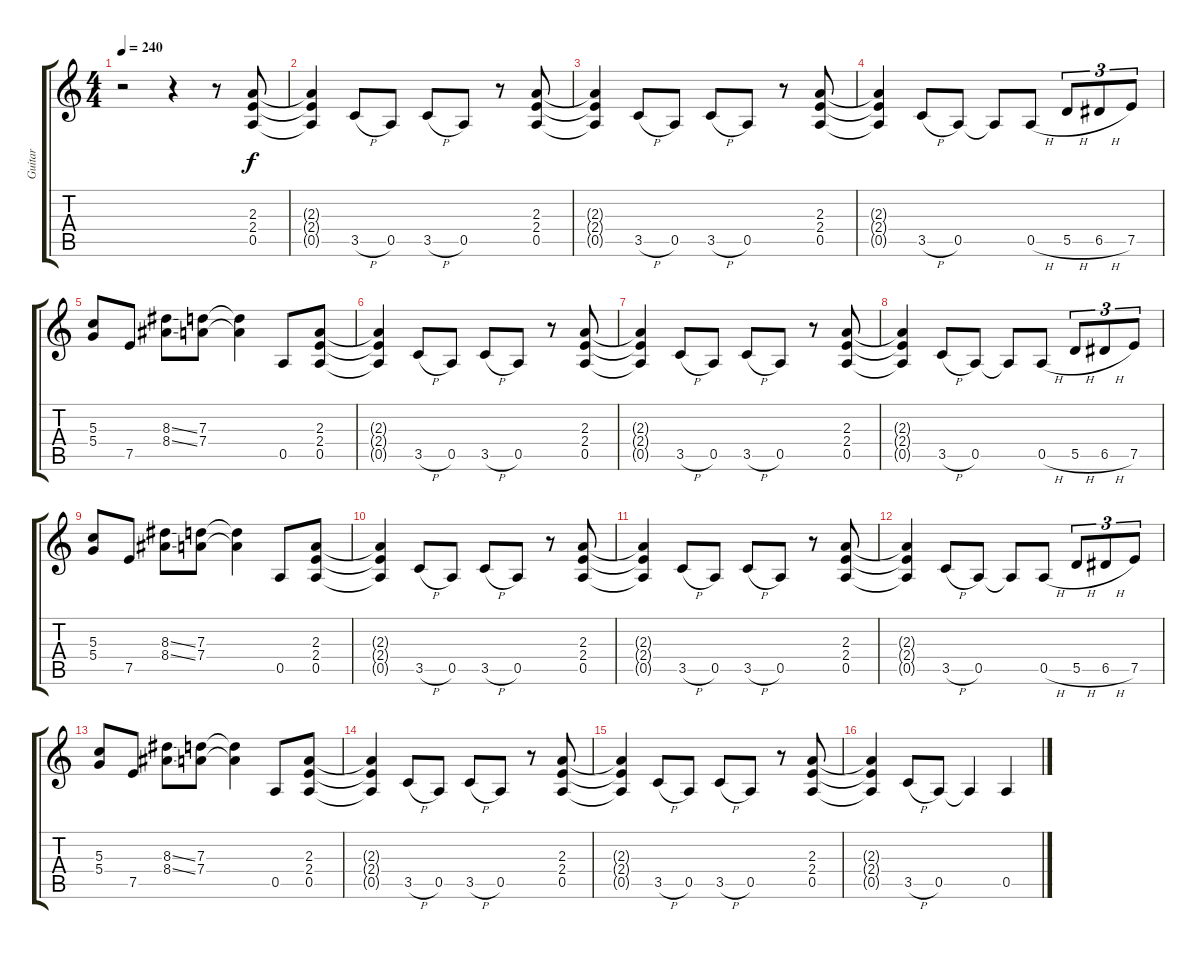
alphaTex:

\track ("Guitar" "Guitar") {instrument distortionguitar}
\staff {score tabs}
\tuning (E4 B3 G3 D3 A2 E2) {hide}
\ts (4 4)
\tempo 240
\clef g2
\ks c
r.2{dy f} r.4 r.8 (2.3 2.4 0.5).8 |
(2.3{t} 2.4{t} 0.5{t}).4 3.5{h}.8 0.5.8 3.5{h}.8 0.5.8 r.8 (2.3 2.4 0.5).8 |
(2.3{t} 2.4{t} 0.5{t}).4 3.5{h}.8 0.5.8 3.5{h}.8 0.5.8 r.8 (2.3 2.4 0.5).8 |
(2.3{t} 2.4{t} 0.5{t}).4 3.5{h}.8 0.5.8 0.5{t}.8 0.5{h}.8 5.5{h}.8{tu (3 2)} 6.5{h}.8{tu (3 2)} 7.5.8{tu (3 2)} |
(5.3 5.4).8 7.5.8 (8.3{ss} 8.4{ss}).8 (7.3 7.4).8 (7.3{t} 7.4{t}).4 0.5.8 (2.3 2.4 0.5).8 |
(2.3{t} 2.4{t} 0.5{t}).4 3.5{h}.8 0.5.8 3.5{h}.8 0.5.8 r.8 (2.3 2.4 0.5).8 |
(2.3{t} 2.4{t} 0.5{t}).4 3.5{h}.8 0.5.8 3.5{h}.8 0.5.8 r.8 (2.3 2.4 0.5).8 |
(2.3{t} 2.4{t} 0.5{t}).4 3.5{h}.8 0.5.8 0.5{t}.8 0.5{h}.8 5.5{h}.8{tu (3 2)} 6.5{h}.8{tu (3 2)} 7.5.8{tu (3 2)} |
(5.3 5.4).8 7.5.8 (8.3{ss} 8.4{ss}).8 (7.3 7.4).8 (7.3{t} 7.4{t}).4 0.5.8 (2.3 2.4 0.5).8 |
(2.3{t} 2.4{t} 0.5{t}).4 3.5{h}.8 0.5.8 3.5{h}.8 0.5.8 r.8 (2.3 2.4 0.5).8 |
(2.3{t} 2.4{t} 0.5{t}).4 3.5{h}.8 0.5.8 3.5{h}.8 0.5.8 r.8 (2.3 2.4 0.5).8 |
(2.3{t} 2.4{t} 0.5{t}).4 3.5{h}.8 0.5.8 0.5{t}.8 0.5{h}.8 5.5{h}.8{tu (3 2)} 6.5{h}.8{tu (3 2)} 7.5.8{tu (3 2)} |
(5.3 5.4).8 7.5.8 (8.3{ss} 8.4{ss}).8 (7.3 7.4).8 (7.3{t} 7.4{t}).4 0.5.8 (2.3 2.4 0.5).8 |
(2.3{t} 2.4{t} 0.5{t}).4 3.5{h}.8 0.5.8 3.5{h}.8 0.5.8 r.8 (2.3 2.4 0.5).8 |
(2.3{t} 2.4{t} 0.5{t}).4 3.5{h}.8 0.5.8 3.5{h}.8 0.5.8 r.8 (2.3 2.4 0.5).8 |
(2.3{t} 2.4{t} 0.5{t}).4 3.5{h}.8 0.5.8 0.5{t}.4 0.5.4
